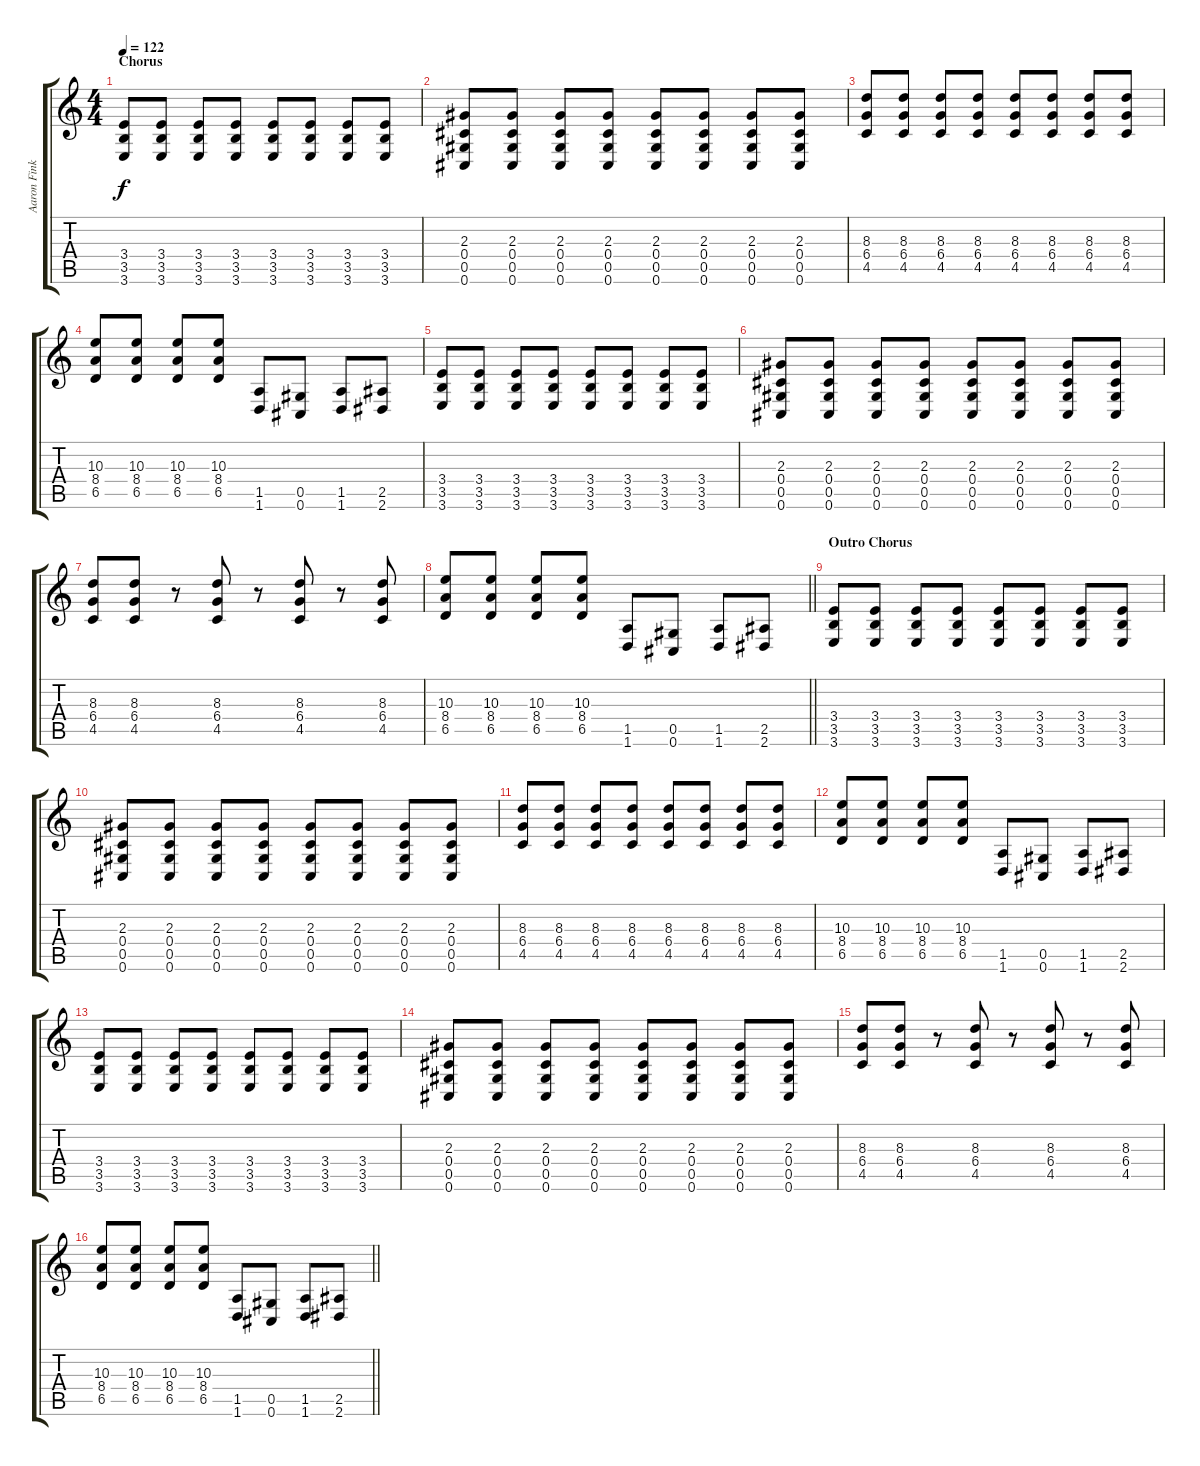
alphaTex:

\track ("Aaron Fink [Guitar]" "Aaron Fink") {instrument distortionguitar}
\staff {score tabs}
\tuning (Eb4 Bb3 Gb3 Db3 Ab2 Db2) {hide}
\ts (4 4)
\section ("" "Chorus")
\tempo 122
\clef g2
\ks c
(3.4 3.5 3.6).8{dy f} (3.4 3.5 3.6).8 (3.4 3.5 3.6).8 (3.4 3.5 3.6).8 (3.4 3.5 3.6).8 (3.4 3.5 3.6).8 (3.4 3.5 3.6).8 (3.4 3.5 3.6).8 |
(2.3 0.4 0.5 0.6).8 (2.3 0.4 0.5 0.6).8 (2.3 0.4 0.5 0.6).8 (2.3 0.4 0.5 0.6).8 (2.3 0.4 0.5 0.6).8 (2.3 0.4 0.5 0.6).8 (2.3 0.4 0.5 0.6).8 (2.3 0.4 0.5 0.6).8 |
(8.3 6.4 4.5).8 (8.3 6.4 4.5).8 (8.3 6.4 4.5).8 (8.3 6.4 4.5).8 (8.3 6.4 4.5).8 (8.3 6.4 4.5).8 (8.3 6.4 4.5).8 (8.3 6.4 4.5).8 |
(10.3 8.4 6.5).8 (10.3 8.4 6.5).8 (10.3 8.4 6.5).8 (10.3 8.4 6.5).8 (1.5 1.6).8 (0.5 0.6).8 (1.5 1.6).8 (2.5 2.6).8 |
(3.4 3.5 3.6).8 (3.4 3.5 3.6).8 (3.4 3.5 3.6).8 (3.4 3.5 3.6).8 (3.4 3.5 3.6).8 (3.4 3.5 3.6).8 (3.4 3.5 3.6).8 (3.4 3.5 3.6).8 |
(2.3 0.4 0.5 0.6).8 (2.3 0.4 0.5 0.6).8 (2.3 0.4 0.5 0.6).8 (2.3 0.4 0.5 0.6).8 (2.3 0.4 0.5 0.6).8 (2.3 0.4 0.5 0.6).8 (2.3 0.4 0.5 0.6).8 (2.3 0.4 0.5 0.6).8 |
(8.3 6.4 4.5).8 (8.3 6.4 4.5).8 r.8 (8.3 6.4 4.5).8 r.8 (8.3 6.4 4.5).8 r.8 (8.3 6.4 4.5).8 |
\barLineRight lightlight
(10.3 8.4 6.5).8 (10.3 8.4 6.5).8 (10.3 8.4 6.5).8 (10.3 8.4 6.5).8 (1.5 1.6).8 (0.5 0.6).8 (1.5 1.6).8 (2.5 2.6).8 |
\section ("" "Outro Chorus")
(3.4 3.5 3.6).8 (3.4 3.5 3.6).8 (3.4 3.5 3.6).8 (3.4 3.5 3.6).8 (3.4 3.5 3.6).8 (3.4 3.5 3.6).8 (3.4 3.5 3.6).8 (3.4 3.5 3.6).8 |
(2.3 0.4 0.5 0.6).8 (2.3 0.4 0.5 0.6).8 (2.3 0.4 0.5 0.6).8 (2.3 0.4 0.5 0.6).8 (2.3 0.4 0.5 0.6).8 (2.3 0.4 0.5 0.6).8 (2.3 0.4 0.5 0.6).8 (2.3 0.4 0.5 0.6).8 |
(8.3 6.4 4.5).8 (8.3 6.4 4.5).8 (8.3 6.4 4.5).8 (8.3 6.4 4.5).8 (8.3 6.4 4.5).8 (8.3 6.4 4.5).8 (8.3 6.4 4.5).8 (8.3 6.4 4.5).8 |
(10.3 8.4 6.5).8 (10.3 8.4 6.5).8 (10.3 8.4 6.5).8 (10.3 8.4 6.5).8 (1.5 1.6).8 (0.5 0.6).8 (1.5 1.6).8 (2.5 2.6).8 |
(3.4 3.5 3.6).8 (3.4 3.5 3.6).8 (3.4 3.5 3.6).8 (3.4 3.5 3.6).8 (3.4 3.5 3.6).8 (3.4 3.5 3.6).8 (3.4 3.5 3.6).8 (3.4 3.5 3.6).8 |
(2.3 0.4 0.5 0.6).8 (2.3 0.4 0.5 0.6).8 (2.3 0.4 0.5 0.6).8 (2.3 0.4 0.5 0.6).8 (2.3 0.4 0.5 0.6).8 (2.3 0.4 0.5 0.6).8 (2.3 0.4 0.5 0.6).8 (2.3 0.4 0.5 0.6).8 |
(8.3 6.4 4.5).8 (8.3 6.4 4.5).8 r.8 (8.3 6.4 4.5).8 r.8 (8.3 6.4 4.5).8 r.8 (8.3 6.4 4.5).8 |
\barLineRight lightlight
(10.3 8.4 6.5).8 (10.3 8.4 6.5).8 (10.3 8.4 6.5).8 (10.3 8.4 6.5).8 (1.5 1.6).8 (0.5 0.6).8 (1.5 1.6).8 (2.5 2.6).8
